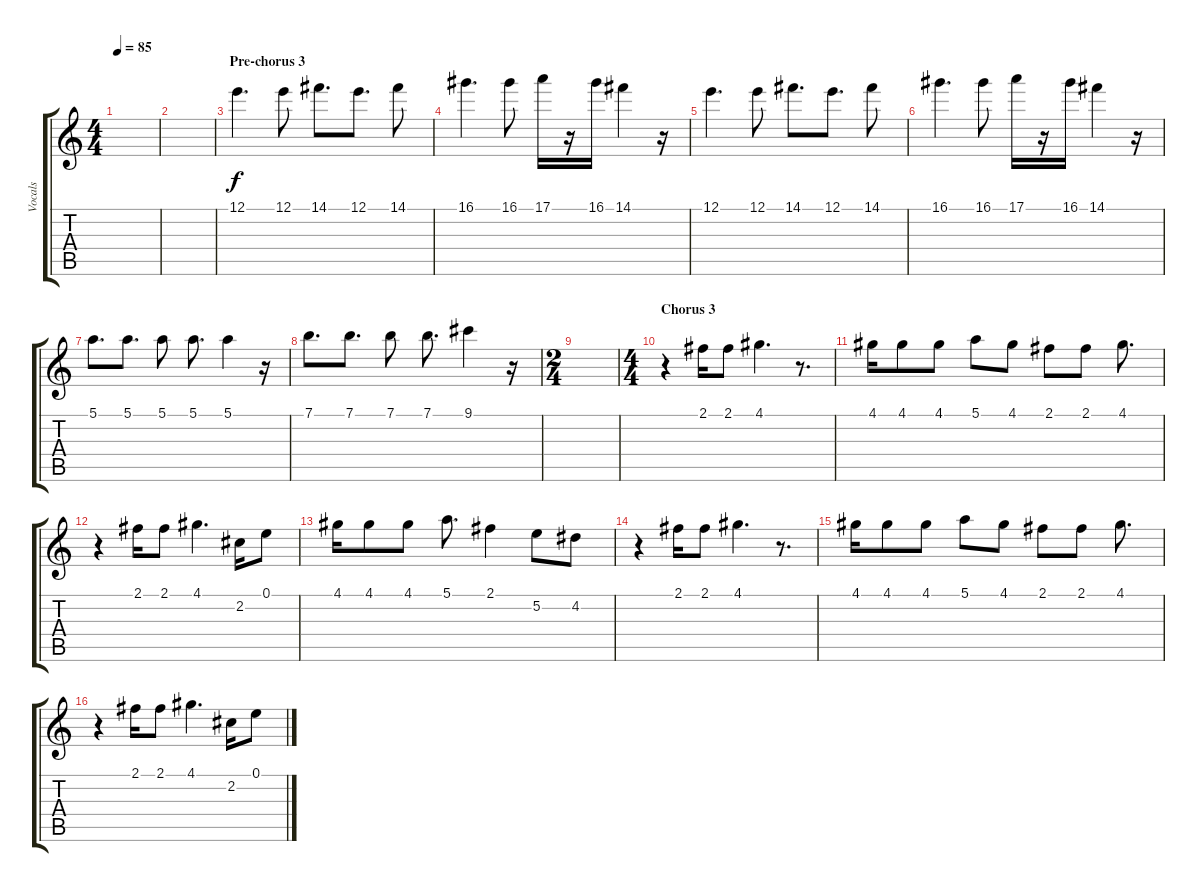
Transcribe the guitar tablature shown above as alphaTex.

\track ("Vocals" "Vocals") {instrument electricguitarjazz}
\staff {score tabs}
\tuning (E4 B3 G3 D3 A2 E2) {hide}
\ts (4 4)
\tempo 85
\clef g2
\ks c
|
|
\section ("" "Pre-chorus 3")
12.1.4{d} 12.1.8 14.1.8{d} 12.1.8{d} 14.1.8 |
16.1.4{d} 16.1.8 17.1.16 r.16 16.1.16 14.1.4 r.16 |
12.1.4{d} 12.1.8 14.1.8{d} 12.1.8{d} 14.1.8 |
16.1.4{d} 16.1.8 17.1.16 r.16 16.1.16 14.1.4 r.16 |
5.1.8{d} 5.1.8{d} 5.1.8 5.1.8{d} 5.1.4 r.16 |
7.1.8{d} 7.1.8{d} 7.1.8 7.1.8{d} 9.1.4 r.16 |
\ts (2 4)
|
\ts (4 4)
\section ("" "Chorus 3")
r.4 2.1.16 2.1.8 4.1.4{d} r.8{d} |
4.1.16 4.1.8 4.1.8 5.1.8 4.1.8 2.1.8 2.1.8 4.1.8{d} |
r.4 2.1.16 2.1.8 4.1.4{d} 2.2.16 0.1.8 |
4.1.16 4.1.8 4.1.8 5.1.8{d} 2.1.4 5.2.8 4.2.8 |
r.4 2.1.16 2.1.8 4.1.4{d} r.8{d} |
4.1.16 4.1.8 4.1.8 5.1.8 4.1.8 2.1.8 2.1.8 4.1.8{d} |
r.4 2.1.16 2.1.8 4.1.4{d} 2.2.16 0.1.8
